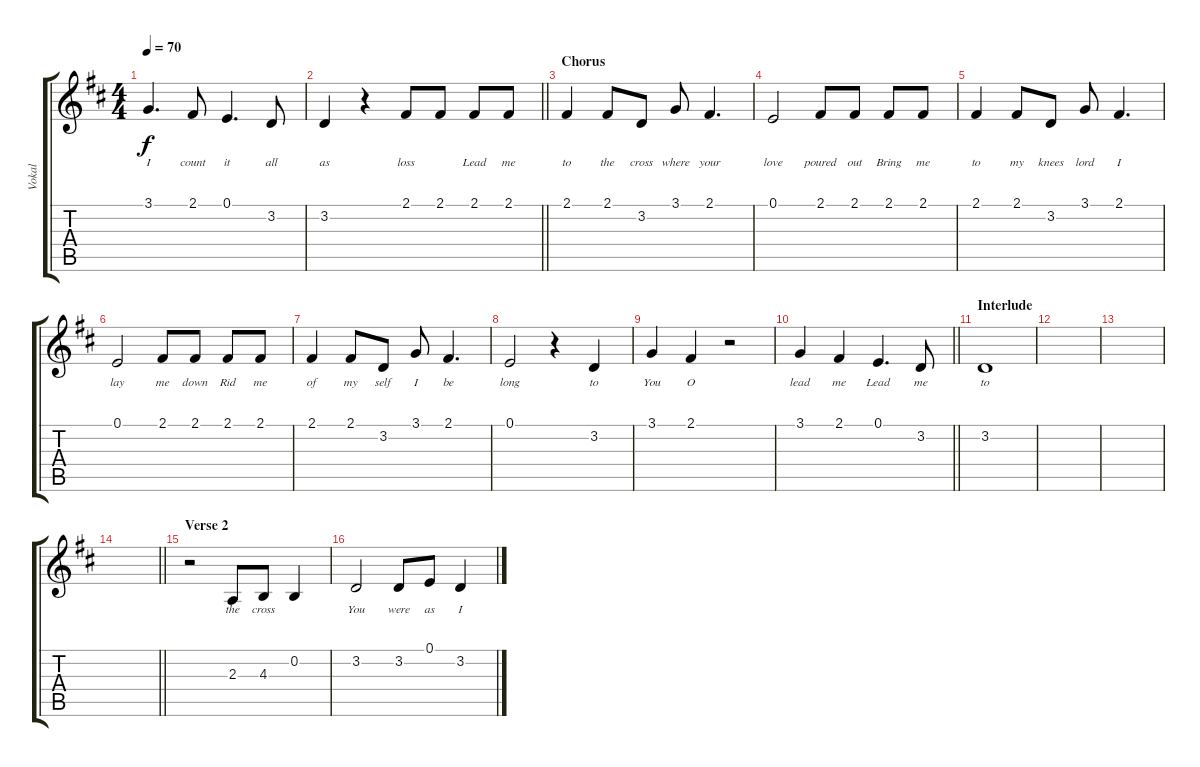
\track ("Vokal" "Vokal") {instrument flute}
\staff {score tabs}
\tuning (E4 B3 G3 D3 A2 E2) {hide}
\ts (4 4)
\tempo 70
\clef g2
\ks d
3.1.4{d lyrics (0 "I") lyrics (1 "") lyrics (2 "") lyrics (3 "") lyrics (4 "") dy f} 2.1.8{lyrics (0 "count") lyrics (1 "") lyrics (2 "") lyrics (3 "") lyrics (4 "")} 0.1.4{d lyrics (0 "it") lyrics (1 "") lyrics (2 "") lyrics (3 "") lyrics (4 "")} 3.2.8{lyrics (0 "all") lyrics (1 "") lyrics (2 "") lyrics (3 "") lyrics (4 "")} |
\barLineRight lightlight
3.2.4{lyrics (0 "as") lyrics (1 "") lyrics (2 "") lyrics (3 "") lyrics (4 "")} r.4 2.1.8{lyrics (0 "loss") lyrics (1 "") lyrics (2 "") lyrics (3 "") lyrics (4 "")} 2.1.8{lyrics (0 "") lyrics (1 "") lyrics (2 "") lyrics (3 "") lyrics (4 "")} 2.1.8{lyrics (0 "Lead") lyrics (1 "") lyrics (2 "") lyrics (3 "") lyrics (4 "")} 2.1.8{lyrics (0 "me") lyrics (1 "") lyrics (2 "") lyrics (3 "") lyrics (4 "")} |
\section ("" "Chorus")
2.1.4{lyrics (0 "to") lyrics (1 "") lyrics (2 "") lyrics (3 "") lyrics (4 "")} 2.1.8{lyrics (0 "the") lyrics (1 "") lyrics (2 "") lyrics (3 "") lyrics (4 "")} 3.2.8{lyrics (0 "cross") lyrics (1 "") lyrics (2 "") lyrics (3 "") lyrics (4 "")} 3.1.8{lyrics (0 "where") lyrics (1 "") lyrics (2 "") lyrics (3 "") lyrics (4 "")} 2.1.4{d lyrics (0 "your") lyrics (1 "") lyrics (2 "") lyrics (3 "") lyrics (4 "")} |
0.1.2{lyrics (0 "love") lyrics (1 "") lyrics (2 "") lyrics (3 "") lyrics (4 "")} 2.1.8{lyrics (0 "poured") lyrics (1 "") lyrics (2 "") lyrics (3 "") lyrics (4 "")} 2.1.8{lyrics (0 "out") lyrics (1 "") lyrics (2 "") lyrics (3 "") lyrics (4 "")} 2.1.8{lyrics (0 "Bring") lyrics (1 "") lyrics (2 "") lyrics (3 "") lyrics (4 "")} 2.1.8{lyrics (0 "me") lyrics (1 "") lyrics (2 "") lyrics (3 "") lyrics (4 "")} |
2.1.4{lyrics (0 "to") lyrics (1 "") lyrics (2 "") lyrics (3 "") lyrics (4 "")} 2.1.8{lyrics (0 "my") lyrics (1 "") lyrics (2 "") lyrics (3 "") lyrics (4 "")} 3.2.8{lyrics (0 "knees") lyrics (1 "") lyrics (2 "") lyrics (3 "") lyrics (4 "")} 3.1.8{lyrics (0 "lord") lyrics (1 "") lyrics (2 "") lyrics (3 "") lyrics (4 "")} 2.1.4{d lyrics (0 "I") lyrics (1 "") lyrics (2 "") lyrics (3 "") lyrics (4 "")} |
0.1.2{lyrics (0 "lay") lyrics (1 "") lyrics (2 "") lyrics (3 "") lyrics (4 "")} 2.1.8{lyrics (0 "me") lyrics (1 "") lyrics (2 "") lyrics (3 "") lyrics (4 "")} 2.1.8{lyrics (0 "down") lyrics (1 "") lyrics (2 "") lyrics (3 "") lyrics (4 "")} 2.1.8{lyrics (0 "Rid") lyrics (1 "") lyrics (2 "") lyrics (3 "") lyrics (4 "")} 2.1.8{lyrics (0 "me") lyrics (1 "") lyrics (2 "") lyrics (3 "") lyrics (4 "")} |
2.1.4{lyrics (0 "of") lyrics (1 "") lyrics (2 "") lyrics (3 "") lyrics (4 "")} 2.1.8{lyrics (0 "my") lyrics (1 "") lyrics (2 "") lyrics (3 "") lyrics (4 "")} 3.2.8{lyrics (0 "self") lyrics (1 "") lyrics (2 "") lyrics (3 "") lyrics (4 "")} 3.1.8{lyrics (0 "I") lyrics (1 "") lyrics (2 "") lyrics (3 "") lyrics (4 "")} 2.1.4{d lyrics (0 "be") lyrics (1 "") lyrics (2 "") lyrics (3 "") lyrics (4 "")} |
0.1.2{lyrics (0 "long") lyrics (1 "") lyrics (2 "") lyrics (3 "") lyrics (4 "")} r.4 3.2.4{lyrics (0 "to") lyrics (1 "") lyrics (2 "") lyrics (3 "") lyrics (4 "")} |
3.1.4{lyrics (0 "You") lyrics (1 "") lyrics (2 "") lyrics (3 "") lyrics (4 "")} 2.1.4{lyrics (0 "O") lyrics (1 "") lyrics (2 "") lyrics (3 "") lyrics (4 "")} r.2 |
\barLineRight lightlight
3.1.4{lyrics (0 "lead") lyrics (1 "") lyrics (2 "") lyrics (3 "") lyrics (4 "")} 2.1.4{lyrics (0 "me") lyrics (1 "") lyrics (2 "") lyrics (3 "") lyrics (4 "")} 0.1.4{d lyrics (0 "Lead") lyrics (1 "") lyrics (2 "") lyrics (3 "") lyrics (4 "")} 3.2.8{lyrics (0 "me") lyrics (1 "") lyrics (2 "") lyrics (3 "") lyrics (4 "")} |
\section ("" "Interlude")
3.2.1{lyrics (0 "to") lyrics (1 "") lyrics (2 "") lyrics (3 "") lyrics (4 "")} |
|
|
\barLineRight lightlight
|
\section ("" "Verse 2")
r.2 2.3.8{lyrics (0 "the") lyrics (1 "") lyrics (2 "") lyrics (3 "") lyrics (4 "")} 4.3.8{lyrics (0 "cross") lyrics (1 "") lyrics (2 "") lyrics (3 "") lyrics (4 "")} 0.2.4{lyrics (0 "") lyrics (1 "") lyrics (2 "") lyrics (3 "") lyrics (4 "")} |
3.2.2{lyrics (0 "You") lyrics (1 "") lyrics (2 "") lyrics (3 "") lyrics (4 "")} 3.2.8{lyrics (0 "were") lyrics (1 "") lyrics (2 "") lyrics (3 "") lyrics (4 "")} 0.1.8{lyrics (0 "as") lyrics (1 "") lyrics (2 "") lyrics (3 "") lyrics (4 "")} 3.2.4{lyrics (0 "I") lyrics (1 "") lyrics (2 "") lyrics (3 "") lyrics (4 "")}
